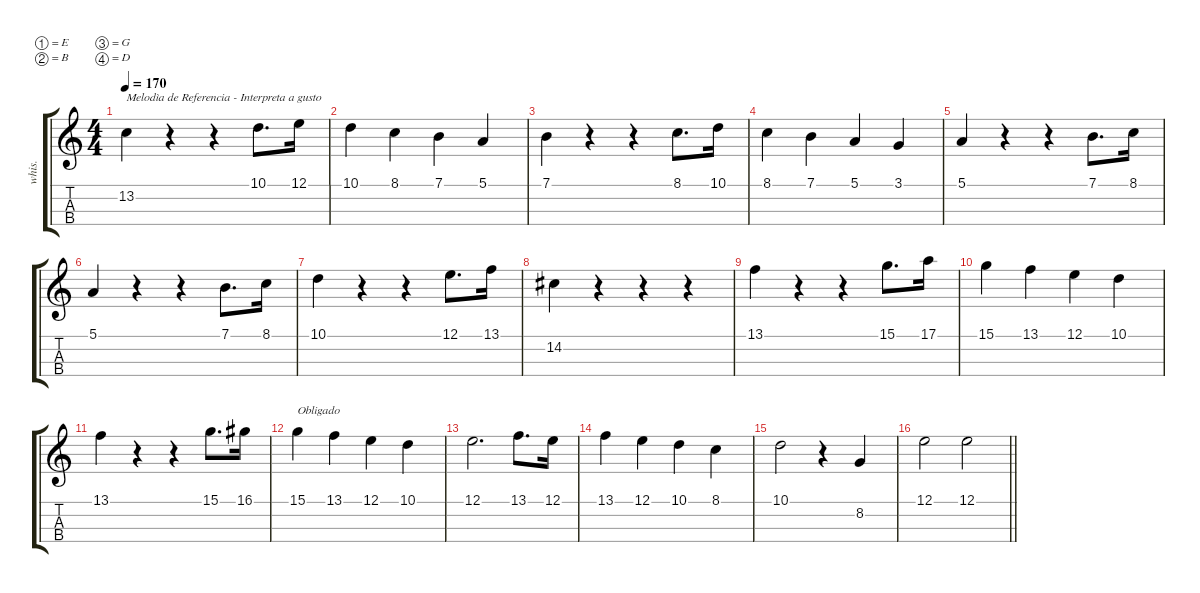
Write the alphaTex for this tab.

\defaultSystemsLayout 4
\hideDynamics
\useSystemSignSeparator
\otherSystemsTrackNameOrientation horizontal
\extendBarLines
\track ("Voz" "whis.") {instrument whistle}
\staff {score tabs}
\tuning (E4 B3 G3 D3)
\ts (4 4)
\tempo 170
\clef g2
\ks c
13.2.4{txt "Melodìa de Referencia - Interpreta a gusto" dy f beam Down} r.4{beam Down} r.4{beam Down} 10.1.8{d beam Down} 12.1.16{beam Down} |
10.1.4{beam Down} 8.1.4{beam Down} 7.1.4{beam Down} 5.1.4{beam Up} |
7.1.4{beam Down} r.4{beam Down} r.4{beam Down} 8.1.8{d beam Down} 10.1.16{beam Down} |
8.1.4{beam Down} 7.1.4{beam Down} 5.1.4{beam Up} 3.1.4{beam Up} |
5.1.4{beam Up} r.4{beam Up} r.4{beam Up} 7.1.8{d beam Down} 8.1.16{beam Down} |
5.1.4{beam Up} r.4{beam Up} r.4{beam Up} 7.1.8{d beam Down} 8.1.16{beam Down} |
10.1.4{beam Down} r.4{beam Down} r.4{beam Down} 12.1.8{d beam Down} 13.1.16{beam Down} |
14.2{acc #}.4{beam Down} r.4{beam Down} r.4{beam Down} r.4{beam Down} |
13.1.4{beam Down} r.4{beam Down} r.4{beam Down} 15.1.8{d beam Down} 17.1.16{beam Down} |
15.1.4{beam Down} 13.1.4{beam Down} 12.1.4{beam Down} 10.1.4{beam Down} |
13.1.4{beam Down} r.4{beam Down} r.4{beam Down} 15.1.8{d beam Down} 16.1{acc #}.16{beam Down} |
15.1.4{txt "Obligado" beam Down} 13.1.4{beam Down} 12.1.4{beam Down} 10.1.4{beam Down} |
12.1.2{d beam Down} 13.1.8{d beam Down} 12.1.16{beam Down} |
13.1.4{beam Down} 12.1.4{beam Down} 10.1.4{beam Down} 8.1.4{beam Down} |
10.1.2{beam Down} r.4{beam Down} 8.2.4{beam Up} |
\barLineRight lightlight
12.1.2{beam Down} 12.1.2{beam Down}
